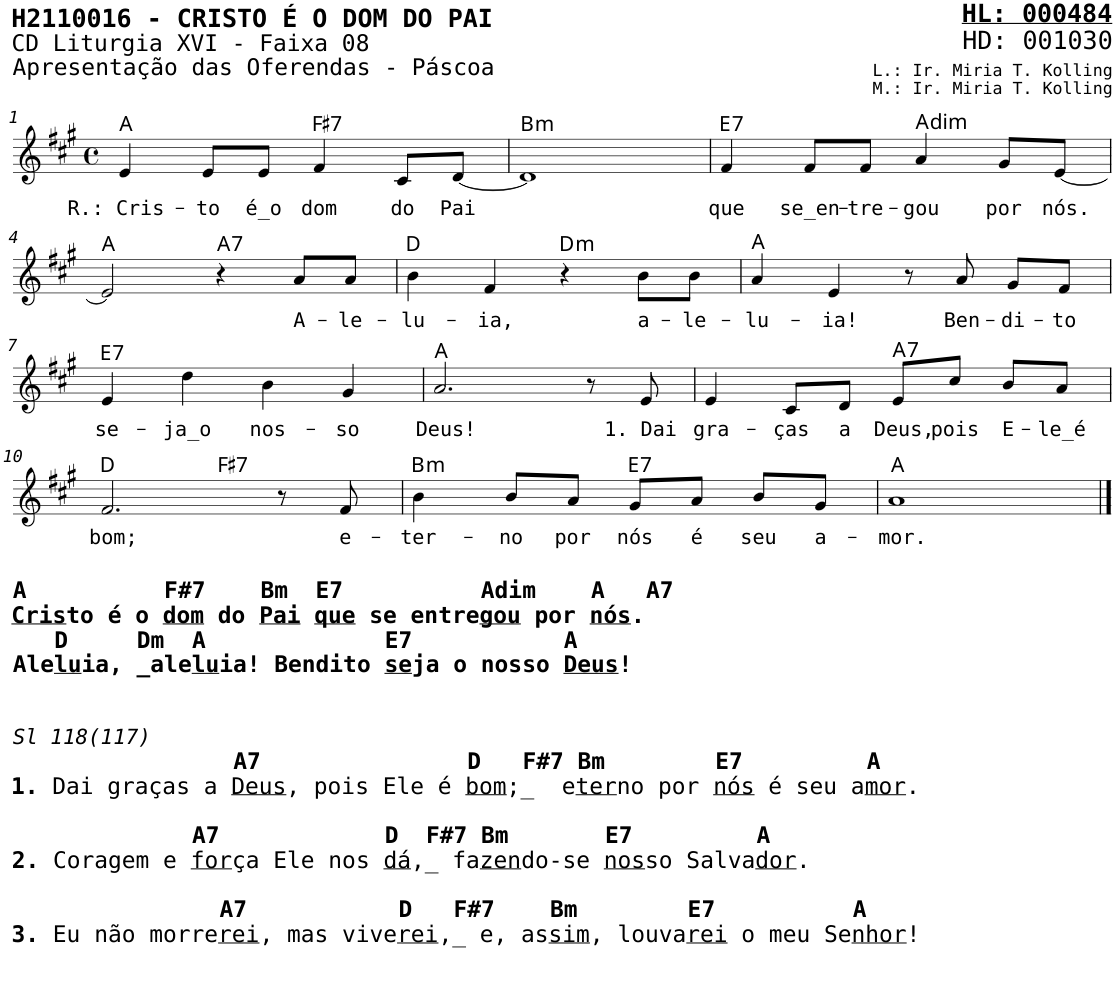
**kern	**text	**harte
*part1	*part1	*part1
*staff1	*staff1	*
*I"Voz	*	*
*I'V	*	*
*stria5	*	*
*clefG2	*	*
*k[f#c#g#]	*	*
*M4/4	*	*
*met(c)	*	*
=1	=1	=1
!	!LO:LY:b	!
4e/	R.: Cris-	A:maj
!	!LO:LY:b	!
8e/L	-to	.
!	!LO:LY:b	!
8e/J	é_o	.
!	!LO:LY:b	!LO:H:kt=7
4f#/	dom	F#:7
!	!LO:LY:b	!
8c#/L	do	.
!	!LO:LY:b	!
[8d/J	Pai	.
=2	=2	=2
!	!	!LO:H:kt=m
1d]	.	B:min
=3	=3	=3
!	!LO:LY:b	!LO:H:kt=7
4f#/	que	E:7
!	!LO:LY:b	!
8f#/L	se_en-	.
!	!LO:LY:b	!
8f#/J	-tre-	.
!	!LO:LY:b	!LO:H:kt=dim
4a/	-gou	A:dim
!	!LO:LY:b	!
8g#/L	por	.
!	!LO:LY:b	!
[8e/J	nós.	.
!!LO:LB:g=z
=4	=4	=4
2e/]	.	A:maj
!	!	!LO:H:kt=7
4r	.	A:7
!	!LO:LY:b	!
8a/L	A-	.
!	!LO:LY:b	!
8a/J	-le-	.
=5	=5	=5
!	!LO:LY:b	!
4b\	-lu-	D:maj
!	!LO:LY:b	!
4f#/	-ia,	.
!	!	!LO:H:kt=m
4r	.	D:min
!	!LO:LY:b	!
8b\L	a-	.
!	!LO:LY:b	!
8b\J	-le-	.
=6	=6	=6
!	!LO:LY:b	!
4a/	-lu-	A:maj
!	!LO:LY:b	!
4e/	-ia!	.
8r	.	.
!	!LO:LY:b	!
8a/	Ben-	.
!	!LO:LY:b	!
8g#/L	-di-	.
!	!LO:LY:b	!
8f#/J	-to	.
!!LO:LB:g=z
=7	=7	=7
!	!LO:LY:b	!LO:H:kt=7
4e/	se-	E:7
!	!LO:LY:b	!
4dd\	-ja_o	.
!	!LO:LY:b	!
4b\	nos-	.
!	!LO:LY:b	!
4g#/	-so	.
=8	=8	=8
!	!LO:LY:b	!
2.a/	Deus!	A:maj
8r	.	.
!	!LO:LY:b	!
8e/	1. Dai	.
=9	=9	=9
!	!LO:LY:b	!
4e/	gra-	.
!	!LO:LY:b	!
8c#/L	-ças	.
!	!LO:LY:b	!
8d/J	a	.
!	!LO:LY:b	!LO:H:kt=7
8e/L	Deus,	A:7
!	!LO:LY:b	!
8cc#/J	pois	.
!	!LO:LY:b	!
8b/L	E-	.
!	!LO:LY:b	!
8a/J	-le_é	.
!!LO:LB:g=z
=10	=10	=10
!LO:TX:b:B:t=A          F#7    Bm  E7          Adim    A   A7	!	!
!LO:TX:b:t=Cris	!	!
!LO:TX:b:t=to é o	!	!
!LO:TX:b:t=dom	!	!
!LO:TX:b:t=do	!	!
!LO:TX:b:t=Pai	!	!
!LO:TX:b:t=que	!	!
!LO:TX:b:t=se entre	!	!
!LO:TX:b:t=gou	!	!
!LO:TX:b:t=por	!	!
!LO:TX:b:t=nós	!	!
!LO:TX:b:t=.	!	!
!LO:TX:b:t=D     Dm  A             E7           A	!	!
!LO:TX:b:t=Ale	!	!
!LO:TX:b:t=lu	!	!
!LO:TX:b:t=ia, _ale	!	!
!LO:TX:b:t=lu	!	!
!LO:TX:b:t=ia! Bendito	!	!
!LO:TX:b:t=se	!	!
!LO:TX:b:t=ja o nosso	!	!
!LO:TX:b:t=Deus	!	!
!LO:TX:b:t=!	!	!
!LO:TX:b:i:t=Sl 118(117)	!	!
!LO:TX:b:B:t=A7               D &nbsp; F#7 Bm        E7         A	!	!
!LO:TX:b:t=1.	!	!
!LO:TX:b:t=Dai graças a	!	!
!LO:TX:b:t=Deus	!	!
!LO:TX:b:t=, pois Ele é	!	!
!LO:TX:b:t=bom	!	!
!LO:TX:b:t=;_  e	!	!
!LO:TX:b:t=ter	!	!
!LO:TX:b:t=no por	!	!
!LO:TX:b:t=nós	!	!
!LO:TX:b:t=é seu a	!	!
!LO:TX:b:t=mor	!	!
!LO:TX:b:t=.	!	!
!LO:TX:b:B:t=A7            D &nbsp;F#7 Bm       E7         A	!	!
!LO:TX:b:t=2.	!	!
!LO:TX:b:t=Coragem e	!	!
!LO:TX:b:t=for	!	!
!LO:TX:b:t=ça Ele nos	!	!
!LO:TX:b:t=dá	!	!
!LO:TX:b:t=,_ fa	!	!
!LO:TX:b:t=zen	!	!
!LO:TX:b:t=do-se	!	!
!LO:TX:b:t=nos	!	!
!LO:TX:b:t=so Salva	!	!
!LO:TX:b:t=dor	!	!
!LO:TX:b:t=.	!	!
!LO:TX:b:B:t=A7           D &nbsp; F#7    Bm        E7          A	!	!
!LO:TX:b:t=3.	!	!
!LO:TX:b:t=Eu não morre	!	!
!LO:TX:b:t=rei	!	!
!LO:TX:b:t=, mas vive	!	!
!LO:TX:b:t=rei	!	!
!LO:TX:b:t=,_ e, as	!	!
!LO:TX:b:t=sim	!	!
!LO:TX:b:t=, louva	!	!
!LO:TX:b:t=rei	!	!
!LO:TX:b:t=o meu Se	!	!
!LO:TX:b:t=nhor	!	!
!LO:TX:b:t=!	!	!
!	!LO:LY:b	!
*^	*	*
2.f#/	2ryy	bom;	D:maj
!	!	!	!LO:H:kt=7
.	2ryy	.	F#:7
8r	.	.	.
!	!	!LO:LY:b	!
8f#/	.	e-	.
=11	=11	=11	=11
!	!	!LO:LY:b	!LO:H:kt=m
*v	*v	*	*
4b\	-ter-	B:min
!	!LO:LY:b	!
8b/L	-no	.
!	!LO:LY:b	!
8a/J	por	.
!	!LO:LY:b	!LO:H:kt=7
8g#/L	nós	E:7
!	!LO:LY:b	!
8a/J	é	.
!	!LO:LY:b	!
8b/L	seu	.
!	!LO:LY:b	!
8g#/J	a-	.
=12	=12	=12
!	!LO:LY:b	!
1a	-mor.	A:maj
==	==	==
*-	*-	*-
